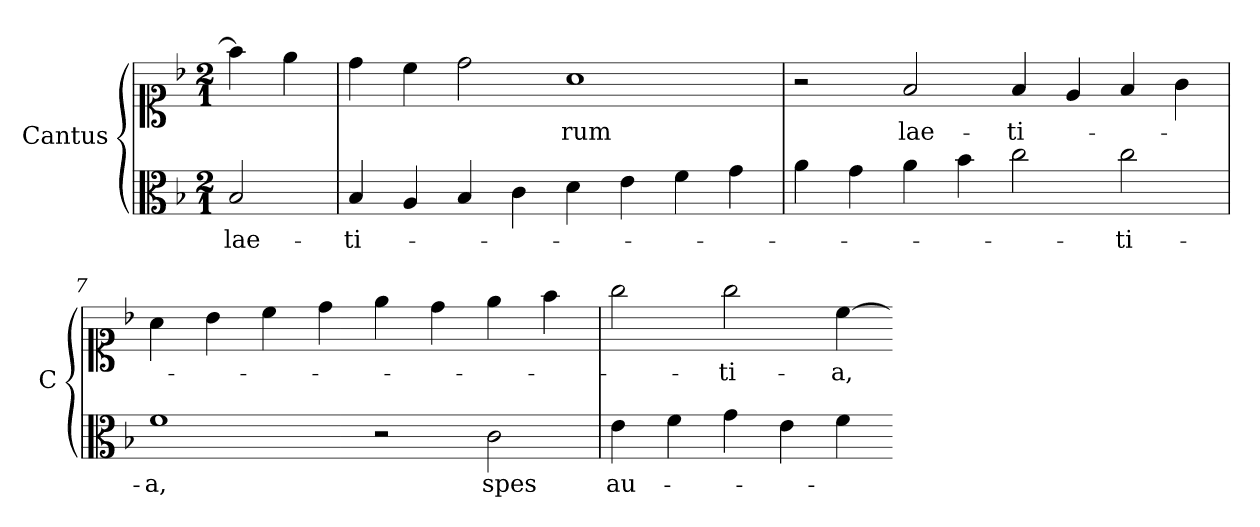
**kern	**text	**kern	**text
*part1	*part1	*part1	*part1
*staff2	*staff2	*staff1	*staff1
*I"Cantus	*	*	*
*I'C	*	*	*
*clefC3	*	*clefC1	*
*k[b-]	*	*k[b-]	*
*A:phr	*	*A:phr	*
*M2/1	*	*M2/1	*
=	=	=	=
2B-	lae-	4ff]	.
.	.	4ee	.
=5	=5	=5	=5
4B-	-ti-	4dd	.
4A	.	4cc	.
4B-	.	2dd	.
4c	.	.	.
4d	.	1a	-rum
4e	.	.	.
4f	.	.	.
4g	.	.	.
=6	=6	=6	=6
4a	.	2r	.
4g	.	.	.
4a	.	2f	lae-
4b-	.	.	.
2cc	.	4f	-ti-
.	.	4e	.
2cc	-ti-	4f	.
.	.	4g	.
=7	=7	=7	=7
1f	-a,	4a	.
.	.	4b-	.
.	.	4cc	.
.	.	4dd	.
2r	.	4ee	.
.	.	4dd	.
2c	spes	4ee	.
.	.	4ff	.
=8	=8	=8	=8
4e	au-	2gg	.
4f	.	.	.
4g	.	2gg	-ti-
4e	.	.	.
4f	.	[4cc	-a,
=-	=-	=-	=-
*-	*-	*-	*-
